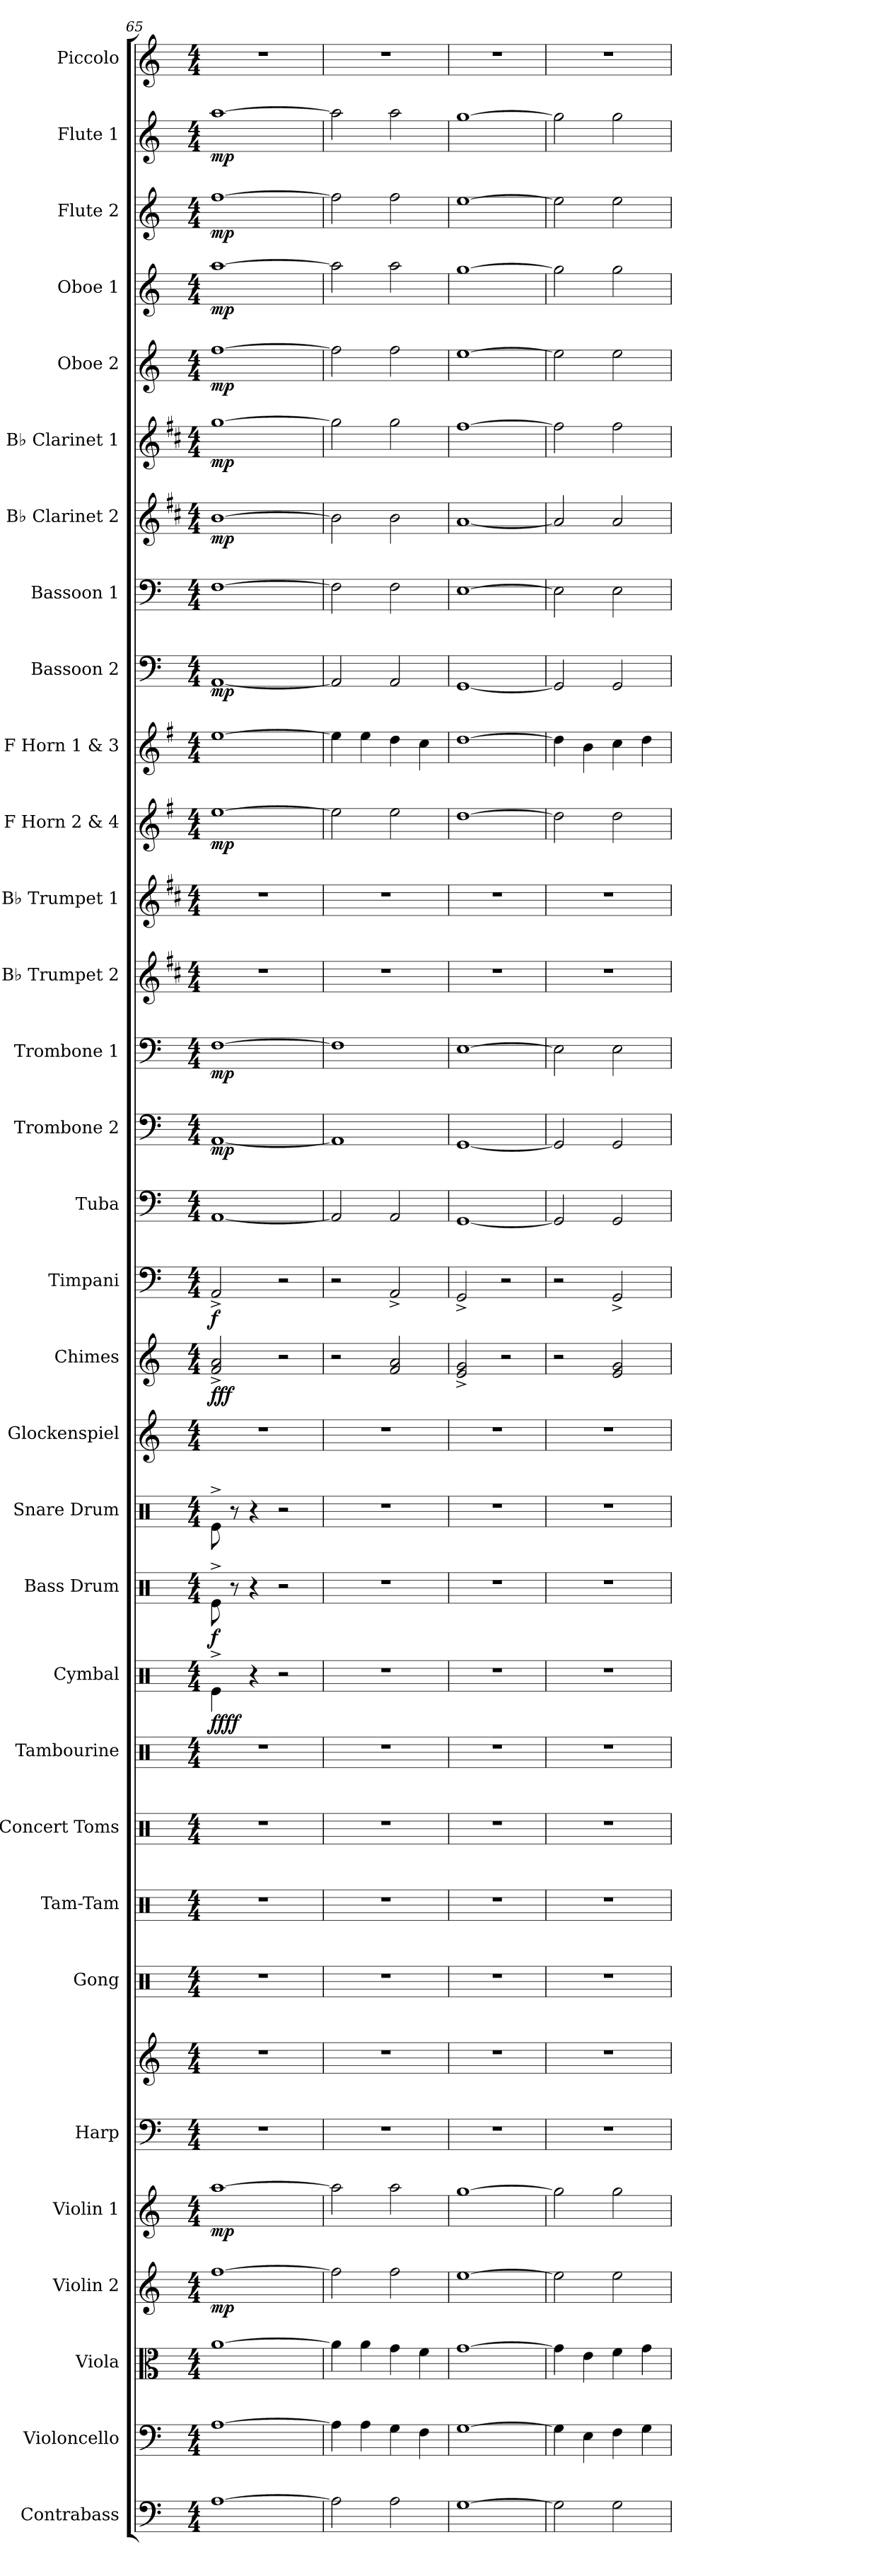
**kern	**dynam	**kern	**kern	**kern	**dynam	**kern	**dynam	**kern	**kern	**kern	**kern	**kern	**kern	**kern	**dynam	**kern	**dynam	**kern	**kern	**kern	**dynam	**kern	**dynam	**kern	**dynam	**kern	**dynam	**kern	**dynam	**kern	**kern	**kern	**dynam	**kern	**kern	**dynam	**kern	**dynam	**kern	**dynam	**kern	**dynam	**kern	**dynam	**kern	**dynam	**kern	**dynam	**kern	**dynam	**kern
*part32	*part32	*part31	*part30	*part29	*part29	*part28	*part28	*part27	*part27	*part26	*part25	*part24	*part23	*part22	*part22	*part21	*part21	*part20	*part19	*part18	*part18	*part17	*part17	*part16	*part16	*part15	*part15	*part14	*part14	*part13	*part12	*part11	*part11	*part10	*part9	*part9	*part8	*part8	*part7	*part7	*part6	*part6	*part5	*part5	*part4	*part4	*part3	*part3	*part2	*part2	*part1
*staff33	*staff33	*staff32	*staff31	*staff30	*staff30	*staff29	*staff29	*staff28	*staff27	*staff26	*staff25	*staff24	*staff23	*staff22	*staff22	*staff21	*staff21	*staff20	*staff19	*staff18	*staff18	*staff17	*staff17	*staff16	*staff16	*staff15	*staff15	*staff14	*staff14	*staff13	*staff12	*staff11	*staff11	*staff10	*staff9	*staff9	*staff8	*staff8	*staff7	*staff7	*staff6	*staff6	*staff5	*staff5	*staff4	*staff4	*staff3	*staff3	*staff2	*staff2	*staff1
*I"Contrabass	*	*I"Violoncello	*I"Viola	*I"Violin 2	*	*I"Violin 1	*	*I"Harp	*	*I"Gong	*I"Tam-Tam	*I"Concert Toms	*I"Tambourine	*I"Cymbal	*	*I"Bass Drum	*	*I"Snare Drum	*I"Glockenspiel	*I"Chimes	*	*I"Timpani	*	*I"Tuba	*	*I"Trombone 2	*	*I"Trombone 1	*	*I"B♭ Trumpet 2	*I"B♭ Trumpet 1	*I"F Horn 2 &amp; 4	*	*I"F Horn 1 &amp; 3	*I"Bassoon 2	*	*I"Bassoon 1	*	*I"B♭ Clarinet 2	*	*I"B♭ Clarinet 1	*	*I"Oboe 2	*	*I"Oboe 1	*	*I"Flute 2	*	*I"Flute 1	*	*I"Piccolo
*I'Cb.	*	*I'Vc.	*I'Vla.	*I'Vln. 2	*	*I'Vln. 1	*	*I'Hrp.	*	*I'Gong	*I'Tam	*I'C. Toms	*I'Tamb.	*I'Cym.	*	*I'B. Dr.	*	*I'Sn. Dr.	*I'Glock.	*I'Cme.	*	*I'Timp.	*	*I'Tba.	*	*I'Tbn. 2	*	*I'Tbn. 1	*	*I'B♭ Tpt. 2	*I'B♭ Tpt. 1	*I'F Hn. 2 4	*	*I'F Hn. 1 3	*I'Bsn. 2	*	*I'Bsn. 1	*	*I'B♭ Cl. 2	*	*I'B♭ Cl. 1	*	*I'Ob. 2	*	*I'Ob. 1	*	*I'Fl. 2	*	*I'Fl. 1	*	*I'Picc.
*clefF4	*	*clefF4	*clefC3	*clefG2	*	*clefG2	*	*clefF4	*clefG2	*clefX	*clefX	*clefX	*clefX	*clefX	*	*clefX	*	*clefX	*clefG2	*clefG2	*	*clefF4	*	*clefF4	*	*clefF4	*	*clefF4	*	*clefG2	*clefG2	*clefG2	*	*clefG2	*clefF4	*	*clefF4	*	*clefG2	*	*clefG2	*	*clefG2	*	*clefG2	*	*clefG2	*	*clefG2	*	*clefG2
*ITrd7c12	*	*	*	*	*	*	*	*	*	*	*	*	*	*	*	*	*	*	*ITrd-14c-24	*	*	*	*	*	*	*	*	*	*	*ITrd1c2	*ITrd1c2	*ITrd4c7	*	*ITrd4c7	*	*	*	*	*ITrd1c2	*	*ITrd1c2	*	*	*	*	*	*	*	*	*	*ITrd-7c-12
*k[]	*	*k[]	*k[]	*k[]	*	*k[]	*	*k[]	*k[]	*k[]	*k[]	*k[]	*k[]	*k[]	*	*k[]	*	*k[]	*k[]	*k[]	*	*k[]	*	*k[]	*	*k[]	*	*k[]	*	*k[]	*k[]	*k[]	*	*k[]	*k[]	*	*k[]	*	*k[]	*	*k[]	*	*k[]	*	*k[]	*	*k[]	*	*k[]	*	*k[]
*M4/4	*	*M4/4	*M4/4	*M4/4	*	*M4/4	*	*M4/4	*M4/4	*M4/4	*M4/4	*M4/4	*M4/4	*M4/4	*	*M4/4	*	*M4/4	*M4/4	*M4/4	*	*M4/4	*	*M4/4	*	*M4/4	*	*M4/4	*	*M4/4	*M4/4	*M4/4	*	*M4/4	*M4/4	*	*M4/4	*	*M4/4	*	*M4/4	*	*M4/4	*	*M4/4	*	*M4/4	*	*M4/4	*	*M4/4
=65	=65	=65	=65	=65	=65	=65	=65	=65	=65	=65	=65	=65	=65	=65	=65	=65	=65	=65	=65	=65	=65	=65	=65	=65	=65	=65	=65	=65	=65	=65	=65	=65	=65	=65	=65	=65	=65	=65	=65	=65	=65	=65	=65	=65	=65	=65	=65	=65	=65	=65	=65
!	!LO:DY:b	!	!	!	!	!	!	!	!	!	!	!	!	!	!	!	!	!	!	!	!	!	!	!	!	!	!	!	!	!	!	!	!	!	!	!	!	!	!	!	!	!	!	!	!	!	!	!	!	!	!
!	!LO:DY:n=1:b	!	!	!	!LO:DY:b	!	!LO:DY:b	!	!	!	!	!	!	!	!LO:DY:b	!	!	!	!	!	!	!	!	!	!	!	!	!	!	!	!	!	!	!	!	!	!	!	!	!	!	!	!	!	!	!	!	!	!	!	!
!	!	!	!	!	!	!	!	!	!	!	!	!	!	!	!LO:DY:n=1:b	!	!LO:DY:b	!	!	!	!LO:DY:b	!	!	!	!	!	!	!	!	!	!	!	!	!	!	!	!	!	!	!	!	!	!	!	!	!	!	!	!	!	!
!	!	!	!	!	!	!	!	!	!	!	!	!	!	!	!	!	!	!	!	!	!LO:DY:n=1:b	!	!LO:DY:b	!	!LO:DY:b	!	!	!	!	!	!	!	!	!	!	!	!	!	!	!	!	!	!	!	!	!	!	!	!	!	!
!	!	!	!	!	!	!	!	!	!	!	!	!	!	!	!	!	!	!	!	!	!	!	!	!	!LO:DY:n=1:b	!	!LO:DY:b	!	!LO:DY:b	!	!	!	!LO:DY:b	!	!	!LO:DY:b	!	!LO:DY:b	!	!	!	!	!	!	!	!	!	!	!	!	!
!	!	!	!	!	!	!	!	!	!	!	!	!	!	!	!	!	!	!	!	!	!	!	!	!	!	!	!	!	!	!	!	!	!	!	!	!	!	!LO:DY:n=1:b	!	!	!	!	!	!	!	!	!	!	!	!	!
!	!	!	!	!	!	!	!	!	!	!	!	!	!	!	!	!	!	!	!	!	!	!	!	!	!	!	!	!	!	!	!	!	!	!	!	!	!	!LO:DY:n=2:b	!	!LO:DY:b	!	!LO:DY:b	!	!LO:DY:b	!	!LO:DY:b	!	!LO:DY:b	!	!LO:DY:b	!
[1AA	mp f	[1A	[1a	[1ff	mp	[1aa	mp	1r	1r	1r	1r	1r	1r	4Re^\	f fff	8Re^\	f	8Re^\	1r	2f/^ 2a/^	f ff	2AA^/	f	[1AA	mp f	[1AA	mp	[1F	mp	1r	1r	[1a	mp	[1a	[1AA	mp	[1F	mp mp mp	[1a	mp	[1ff	mp	[1ff	mp	[1aa	mp	[1ff	mp	[1aa	mp	1r
.	.	.	.	.	.	.	.	.	.	.	.	.	.	.	.	8r	.	8r	.	.	.	.	.	.	.	.	.	.	.	.	.	.	.	.	.	.	.	.	.	.	.	.	.	.	.	.	.	.	.	.	.
.	.	.	.	.	.	.	.	.	.	.	.	.	.	4r	.	4r	.	4r	.	.	.	.	.	.	.	.	.	.	.	.	.	.	.	.	.	.	.	.	.	.	.	.	.	.	.	.	.	.	.	.	.
.	.	.	.	.	.	.	.	.	.	.	.	.	.	2r	.	2r	.	2r	.	2r	.	2r	.	.	.	.	.	.	.	.	.	.	.	.	.	.	.	.	.	.	.	.	.	.	.	.	.	.	.	.	.
=66	=66	=66	=66	=66	=66	=66	=66	=66	=66	=66	=66	=66	=66	=66	=66	=66	=66	=66	=66	=66	=66	=66	=66	=66	=66	=66	=66	=66	=66	=66	=66	=66	=66	=66	=66	=66	=66	=66	=66	=66	=66	=66	=66	=66	=66	=66	=66	=66	=66	=66	=66
2AA\]	.	4A\]	4a\]	2ff\]	.	2aa\]	.	1r	1r	1r	1r	1r	1r	1r	.	1r	.	1r	1r	2r	.	2r	.	2AA/]	.	1AA]	.	1F]	.	1r	1r	2a\]	.	4a\]	2AA/]	.	2F\]	.	2a\]	.	2ff\]	.	2ff\]	.	2aa\]	.	2ff\]	.	2aa\]	.	1r
.	.	4A\	4a\	.	.	.	.	.	.	.	.	.	.	.	.	.	.	.	.	.	.	.	.	.	.	.	.	.	.	.	.	.	.	4a\	.	.	.	.	.	.	.	.	.	.	.	.	.	.	.	.	.
2AA\	.	4G\	4g\	2ff\	.	2aa\	.	.	.	.	.	.	.	.	.	.	.	.	.	2f/ 2a/	.	2AA^/	.	2AA/	.	.	.	.	.	.	.	2a\	.	4g\	2AA/	.	2F\	.	2a\	.	2ff\	.	2ff\	.	2aa\	.	2ff\	.	2aa\	.	.
.	.	4F\	4f\	.	.	.	.	.	.	.	.	.	.	.	.	.	.	.	.	.	.	.	.	.	.	.	.	.	.	.	.	.	.	4f\	.	.	.	.	.	.	.	.	.	.	.	.	.	.	.	.	.
=67	=67	=67	=67	=67	=67	=67	=67	=67	=67	=67	=67	=67	=67	=67	=67	=67	=67	=67	=67	=67	=67	=67	=67	=67	=67	=67	=67	=67	=67	=67	=67	=67	=67	=67	=67	=67	=67	=67	=67	=67	=67	=67	=67	=67	=67	=67	=67	=67	=67	=67	=67
[1GG	.	[1G	[1g	[1ee	.	[1gg	.	1r	1r	1r	1r	1r	1r	1r	.	1r	.	1r	1r	2e/^ 2g/^	.	2GG^/	.	[1GG	.	[1GG	.	[1E	.	1r	1r	[1g	.	[1g	[1GG	.	[1E	.	[1g	.	[1ee	.	[1ee	.	[1gg	.	[1ee	.	[1gg	.	1r
.	.	.	.	.	.	.	.	.	.	.	.	.	.	.	.	.	.	.	.	2r	.	2r	.	.	.	.	.	.	.	.	.	.	.	.	.	.	.	.	.	.	.	.	.	.	.	.	.	.	.	.	.
=68	=68	=68	=68	=68	=68	=68	=68	=68	=68	=68	=68	=68	=68	=68	=68	=68	=68	=68	=68	=68	=68	=68	=68	=68	=68	=68	=68	=68	=68	=68	=68	=68	=68	=68	=68	=68	=68	=68	=68	=68	=68	=68	=68	=68	=68	=68	=68	=68	=68	=68	=68
2GG\]	.	4G\]	4g\]	2ee\]	.	2gg\]	.	1r	1r	1r	1r	1r	1r	1r	.	1r	.	1r	1r	2r	.	2r	.	2GG/]	.	2GG/]	.	2E\]	.	1r	1r	2g\]	.	4g\]	2GG/]	.	2E\]	.	2g/]	.	2ee\]	.	2ee\]	.	2gg\]	.	2ee\]	.	2gg\]	.	1r
.	.	4E\	4e\	.	.	.	.	.	.	.	.	.	.	.	.	.	.	.	.	.	.	.	.	.	.	.	.	.	.	.	.	.	.	4e\	.	.	.	.	.	.	.	.	.	.	.	.	.	.	.	.	.
2GG\	.	4F\	4f\	2ee\	.	2gg\	.	.	.	.	.	.	.	.	.	.	.	.	.	2e/ 2g/	.	2GG^/	.	2GG/	.	2GG/	.	2E\	.	.	.	2g\	.	4f\	2GG/	.	2E\	.	2g/	.	2ee\	.	2ee\	.	2gg\	.	2ee\	.	2gg\	.	.
.	.	4G\	4g\	.	.	.	.	.	.	.	.	.	.	.	.	.	.	.	.	.	.	.	.	.	.	.	.	.	.	.	.	.	.	4g\	.	.	.	.	.	.	.	.	.	.	.	.	.	.	.	.	.
=	=	=	=	=	=	=	=	=	=	=	=	=	=	=	=	=	=	=	=	=	=	=	=	=	=	=	=	=	=	=	=	=	=	=	=	=	=	=	=	=	=	=	=	=	=	=	=	=	=	=	=
*-	*-	*-	*-	*-	*-	*-	*-	*-	*-	*-	*-	*-	*-	*-	*-	*-	*-	*-	*-	*-	*-	*-	*-	*-	*-	*-	*-	*-	*-	*-	*-	*-	*-	*-	*-	*-	*-	*-	*-	*-	*-	*-	*-	*-	*-	*-	*-	*-	*-	*-	*-
